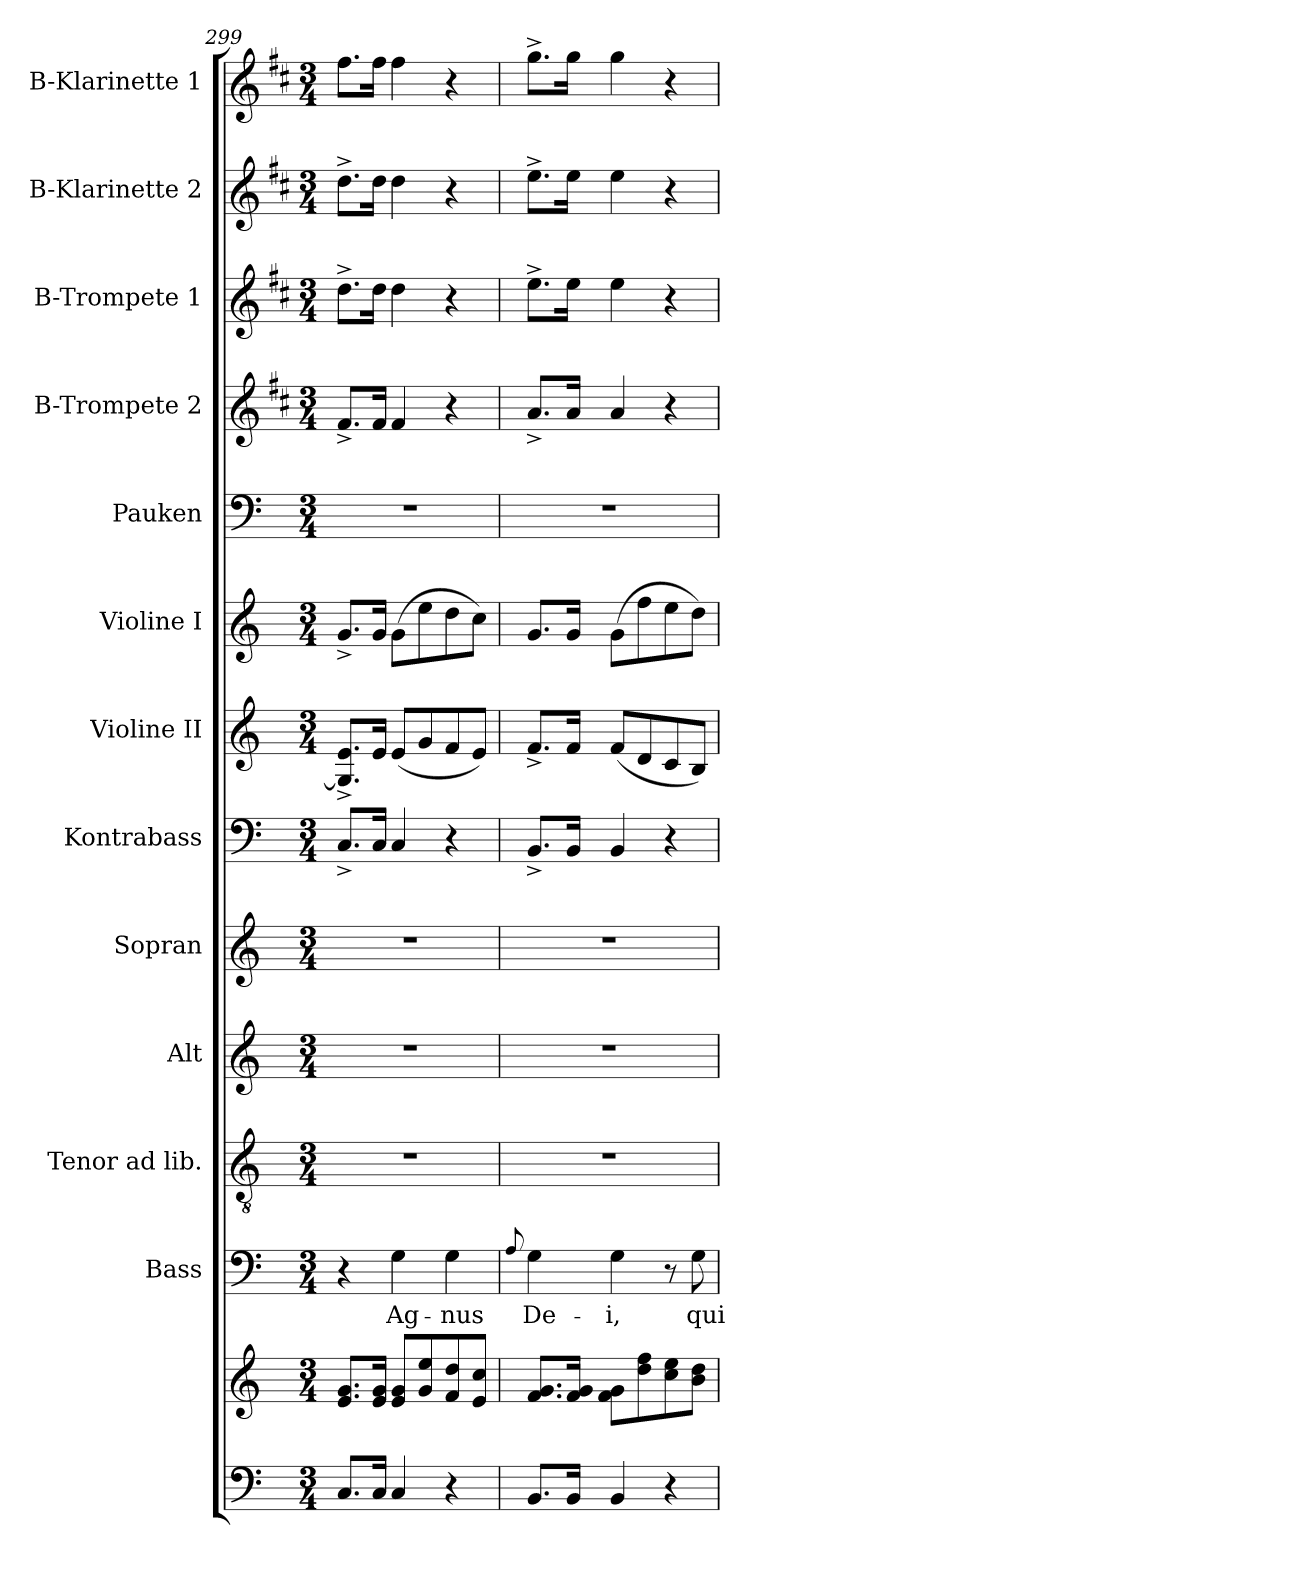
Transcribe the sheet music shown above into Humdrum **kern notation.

**kern	**kern	**kern	**text	**kern	**kern	**kern	**kern	**kern	**kern	**kern	**kern	**kern	**kern	**kern
*part13	*part13	*part12	*part12	*part11	*part10	*part9	*part8	*part7	*part6	*part5	*part4	*part3	*part2	*part1
*staff14	*staff13	*staff12	*staff12	*staff11	*staff10	*staff9	*staff8	*staff7	*staff6	*staff5	*staff4	*staff3	*staff2	*staff1
*	*	*I"Bass	*	*I"Tenor ad lib.	*I"Alt	*I"Sopran	*I"Kontrabass	*I"Violine II	*I"Violine I	*I"Pauken	*I"B-Trompete 2	*I"B-Trompete 1	*I"B-Klarinette 2	*I"B-Klarinette 1
*	*	*I'B.	*	*I'T.	*I'A.	*I'S.	*I'Kb.	*I'Vl. II	*I'Vl. I	*I'Pk.	*I'Trp. 2	*I'Trp. 1	*I'B Kl. 2	*I'B Kl. 1
*clefF4	*clefG2	*clefF4	*	*clefGv2	*clefG2	*clefG2	*clefF4	*clefG2	*clefG2	*clefF4	*clefG2	*clefG2	*clefG2	*clefG2
*	*	*	*	*	*	*	*ITrd7c12	*	*	*	*ITrd1c2	*ITrd1c2	*ITrd1c2	*ITrd1c2
*k[]	*k[]	*k[]	*	*k[]	*k[]	*k[]	*k[]	*k[]	*k[]	*k[]	*k[]	*k[]	*k[]	*k[]
*C:	*C:	*C:	*	*C:	*C:	*C:	*C:	*C:	*C:	*C:	*C:	*C:	*C:	*C:
*M3/4	*M3/4	*M3/4	*	*M3/4	*M3/4	*M3/4	*M3/4	*M3/4	*M3/4	*M3/4	*M3/4	*M3/4	*M3/4	*M3/4
=299	=299	=299	=299	=299	=299	=299	=299	=299	=299	=299	=299	=299	=299	=299
8.C/L	8.e/ 8.g/L	4r	.	2.r	2.r	2.r	8.CC^</L	8.G/]^< 8.e/^<L	8.g^</L	2.r	8.e^</L	8.cc^>\L	8.cc^>\L	8.ee\L
16C/Jk	16e/ 16g/Jk	.	.	.	.	.	16CC/Jk	16e/Jk	16g/Jk	.	16e/Jk	16cc\Jk	16cc\Jk	16ee\Jk
!	!	!	!LO:LY:b	!	!	!	!	!	!	!	!	!	!	!
4C/	8e/ 8g/L	4G\	Ag-	.	.	.	4CC/	(<8e/L	(>8g\L	.	4e/	4cc\	4cc\	4ee\
.	8g/ 8ee/	.	.	.	.	.	.	8g/	8ee\	.	.	.	.	.
!	!	!	!LO:LY:b	!	!	!	!	!	!	!	!	!	!	!
4r	8f/ 8dd/	4G\	-nus	.	.	.	4r	8f/	8dd\	.	4r	4r	4r	4r
.	8e/ 8cc/J	.	.	.	.	.	.	8e/J)	8cc\J)	.	.	.	.	.
=300	=300	=300	=300	=300	=300	=300	=300	=300	=300	=300	=300	=300	=300	=300
.	.	8qqA/	.	.	.	.	.	.	.	.	.	.	.	.
!	!	!	!LO:LY:b	!	!	!	!	!	!	!	!	!	!	!
8.BB/L	8.f/ 8.g/L	4G\	De-	2.r	2.r	2.r	8.BBB^</L	8.f^</L	8.g/L	2.r	8.g^</L	8.dd^>\L	8.dd^>\L	8.ff^>\L
16BB/Jk	16f/ 16g/Jk	.	.	.	.	.	16BBB/Jk	16f/Jk	16g/Jk	.	16g/Jk	16dd\Jk	16dd\Jk	16ff\Jk
!	!	!	!LO:LY:b	!	!	!	!	!	!	!	!	!	!	!
4BB/	8f\ 8g\L	4G\	-i,	.	.	.	4BBB/	(<8f/L	(>8g\L	.	4g/	4dd\	4dd\	4ff\
.	8dd\ 8ff\	.	.	.	.	.	.	8d/	8ff\	.	.	.	.	.
4r	8cc\ 8ee\	8r	.	.	.	.	4r	8c/	8ee\	.	4r	4r	4r	4r
!	!	!	!LO:LY:b	!	!	!	!	!	!	!	!	!	!	!
.	8b\ 8dd\J	8G\	qui	.	.	.	.	8B/J)	8dd\J)	.	.	.	.	.
=	=	=	=	=	=	=	=	=	=	=	=	=	=	=
*-	*-	*-	*-	*-	*-	*-	*-	*-	*-	*-	*-	*-	*-	*-
